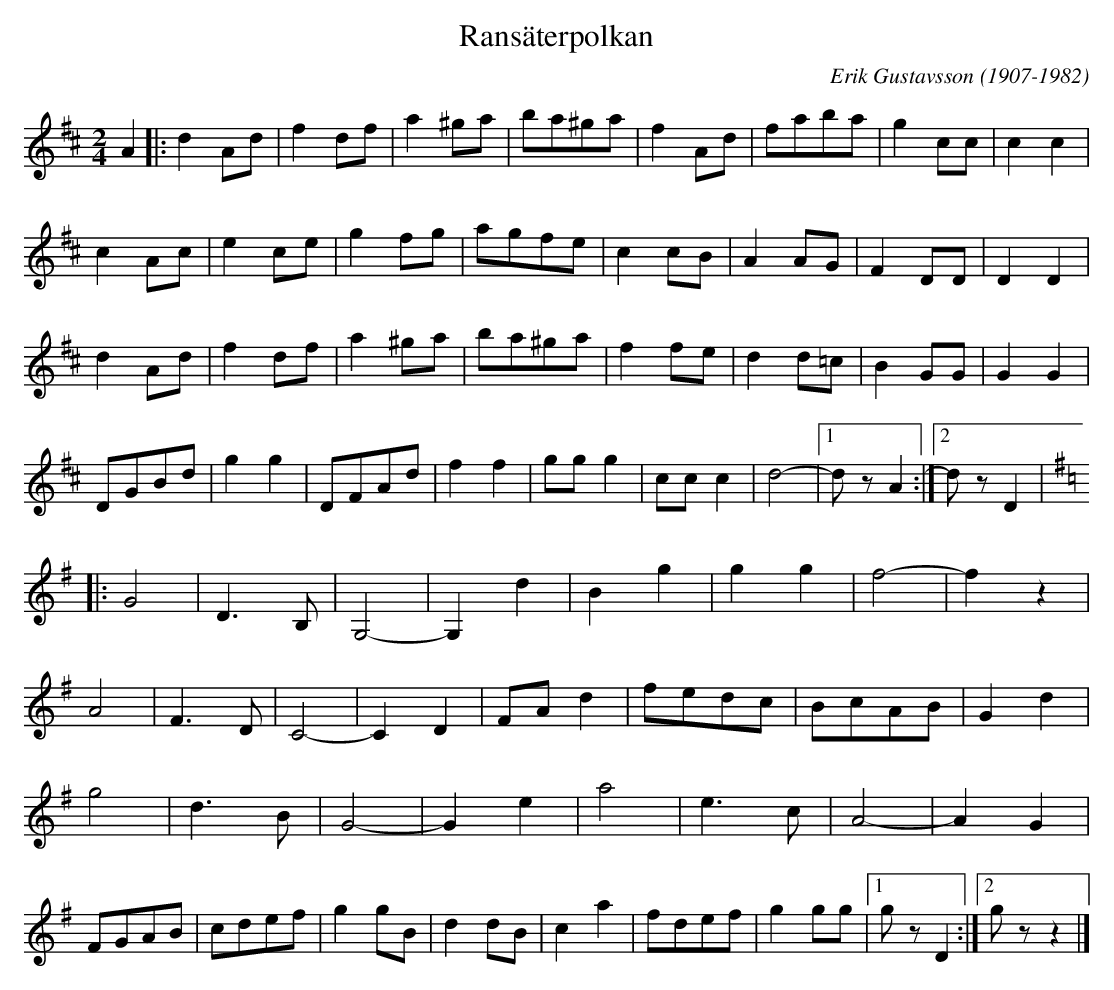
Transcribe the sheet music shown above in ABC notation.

X:1
T:Ransäterpolkan
C: Erik Gustavsson (1907-1982)
M:2/4
L:1/8
K:D
   A2 |: d2 Ad | f2 df | a2 ^ga | ba^ga  | f2 Ad | faba   | g2 cc |  c2 c2  |
         c2 Ac | e2 ce | g2  fg | agfe   | c2 cB | A2 AG  | F2 DD |  D2 D2  |
         d2 Ad | f2 df | a2 ^ga | ba^ga  | f2 fe | d2 d=c | B2 GG |  G2 G2  |
         DGBd  | g2 g2 | DFAd   | f2 f2  | gg g2 | cc c2  | d4-   |1 dz A2 :|2 dz D2 |
[K:G] |: G4    | D3 B, | G,4-   | G,2 d2 | B2 g2 | g2 g2  | f4-   |  f2 z2  |
         A4    | F3 D  | C4-    | C2 D2  | FA d2 | fedc   | BcAB  |  G2 d2  |
         g4    | d3 B  | G4-    | G2 e2  | a4    | e3 c   | A4-   |  A2 G2  |
         FGAB  | cdef  | g2  gB | d2 dB  | c2 a2 | fdef   | g2 gg |1 gz D2 :|2 gz z2 |]
